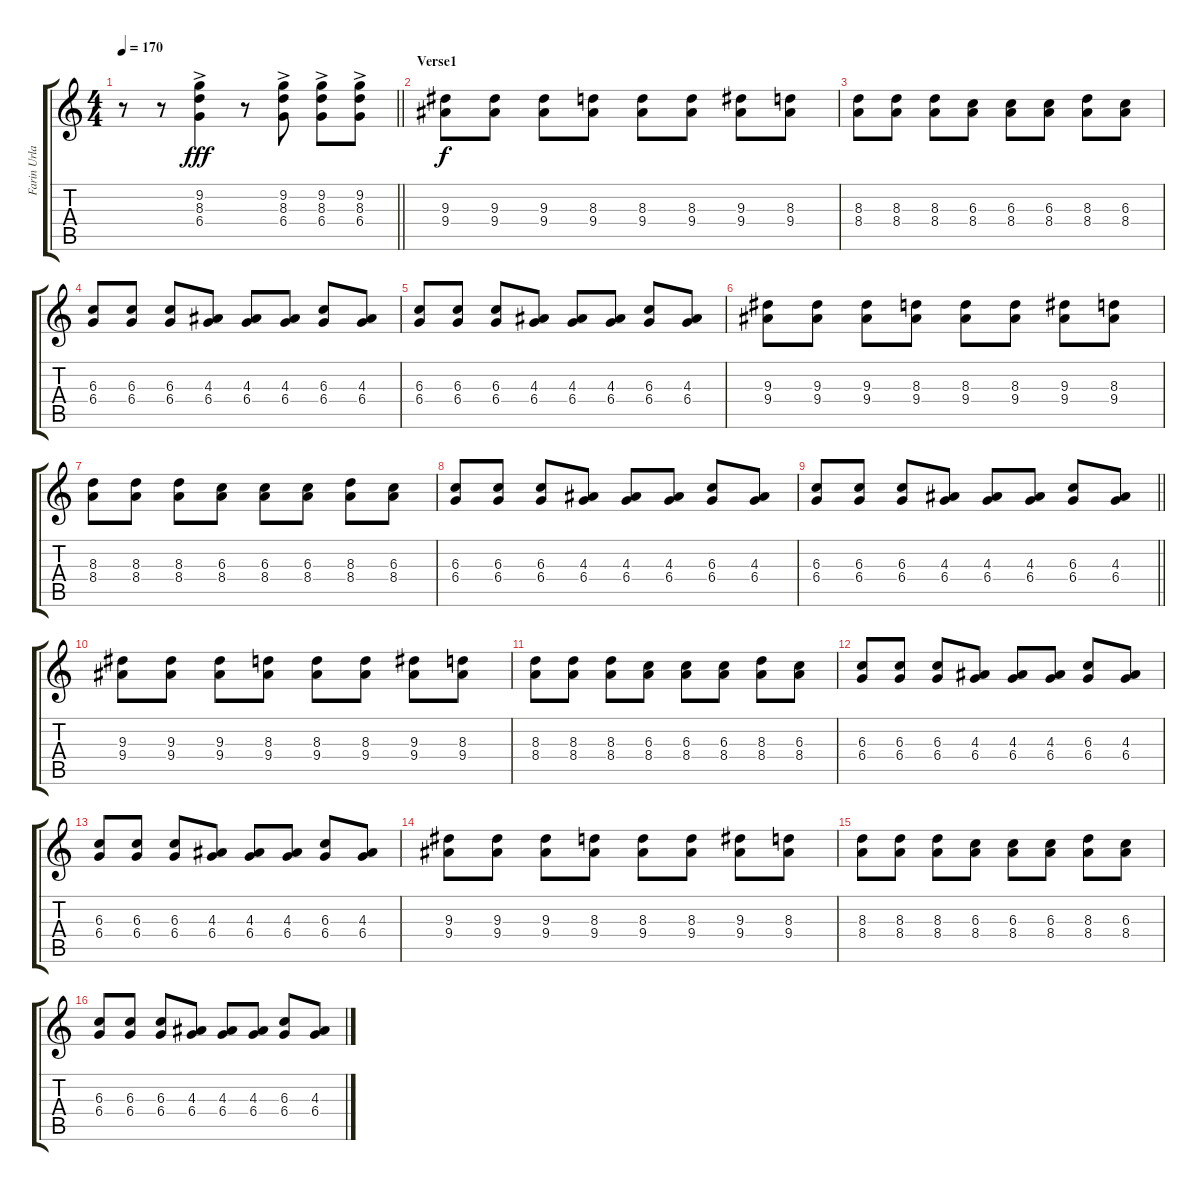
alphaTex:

\track ("Farin Urlaub (Peter)" "Farin Urla") {instrument distortionguitar}
\staff {score tabs}
\tuning (Eb4 Bb3 Gb3 Db3 Ab2 Eb2) {hide}
\ts (4 4)
\tempo 170
\clef g2
\barLineRight lightlight
\ks c
r.8{dy fff} r.8 (9.2{ac} 8.3{ac} 6.4{ac}).4 r.8 (9.2{ac} 8.3{ac} 6.4{ac}).8 (9.2{ac} 8.3{ac} 6.4{ac}).8 (9.2{ac} 8.3{ac} 6.4{ac}).8 |
\section ("" "Verse1")
(9.3 9.4).8{dy f} (9.3 9.4).8 (9.3 9.4).8 (8.3 9.4).8 (8.3 9.4).8 (8.3 9.4).8 (9.3 9.4).8 (8.3 9.4).8 |
(8.3 8.4).8 (8.3 8.4).8 (8.3 8.4).8 (6.3 8.4).8 (6.3 8.4).8 (6.3 8.4).8 (8.3 8.4).8 (6.3 8.4).8 |
(6.3 6.4).8 (6.3 6.4).8 (6.3 6.4).8 (4.3 6.4).8 (4.3 6.4).8 (4.3 6.4).8 (6.3 6.4).8 (4.3 6.4).8 |
(6.3 6.4).8 (6.3 6.4).8 (6.3 6.4).8 (4.3 6.4).8 (4.3 6.4).8 (4.3 6.4).8 (6.3 6.4).8 (4.3 6.4).8 |
(9.3 9.4).8 (9.3 9.4).8 (9.3 9.4).8 (8.3 9.4).8 (8.3 9.4).8 (8.3 9.4).8 (9.3 9.4).8 (8.3 9.4).8 |
(8.3 8.4).8 (8.3 8.4).8 (8.3 8.4).8 (6.3 8.4).8 (6.3 8.4).8 (6.3 8.4).8 (8.3 8.4).8 (6.3 8.4).8 |
(6.3 6.4).8 (6.3 6.4).8 (6.3 6.4).8 (4.3 6.4).8 (4.3 6.4).8 (4.3 6.4).8 (6.3 6.4).8 (4.3 6.4).8 |
\barLineRight lightlight
(6.3 6.4).8 (6.3 6.4).8 (6.3 6.4).8 (4.3 6.4).8 (4.3 6.4).8 (4.3 6.4).8 (6.3 6.4).8 (4.3 6.4).8 |
(9.3 9.4).8 (9.3 9.4).8 (9.3 9.4).8 (8.3 9.4).8 (8.3 9.4).8 (8.3 9.4).8 (9.3 9.4).8 (8.3 9.4).8 |
(8.3 8.4).8 (8.3 8.4).8 (8.3 8.4).8 (6.3 8.4).8 (6.3 8.4).8 (6.3 8.4).8 (8.3 8.4).8 (6.3 8.4).8 |
(6.3 6.4).8 (6.3 6.4).8 (6.3 6.4).8 (4.3 6.4).8 (4.3 6.4).8 (4.3 6.4).8 (6.3 6.4).8 (4.3 6.4).8 |
(6.3 6.4).8 (6.3 6.4).8 (6.3 6.4).8 (4.3 6.4).8 (4.3 6.4).8 (4.3 6.4).8 (6.3 6.4).8 (4.3 6.4).8 |
(9.3 9.4).8 (9.3 9.4).8 (9.3 9.4).8 (8.3 9.4).8 (8.3 9.4).8 (8.3 9.4).8 (9.3 9.4).8 (8.3 9.4).8 |
(8.3 8.4).8 (8.3 8.4).8 (8.3 8.4).8 (6.3 8.4).8 (6.3 8.4).8 (6.3 8.4).8 (8.3 8.4).8 (6.3 8.4).8 |
(6.3 6.4).8 (6.3 6.4).8 (6.3 6.4).8 (4.3 6.4).8 (4.3 6.4).8 (4.3 6.4).8 (6.3 6.4).8 (4.3 6.4).8
